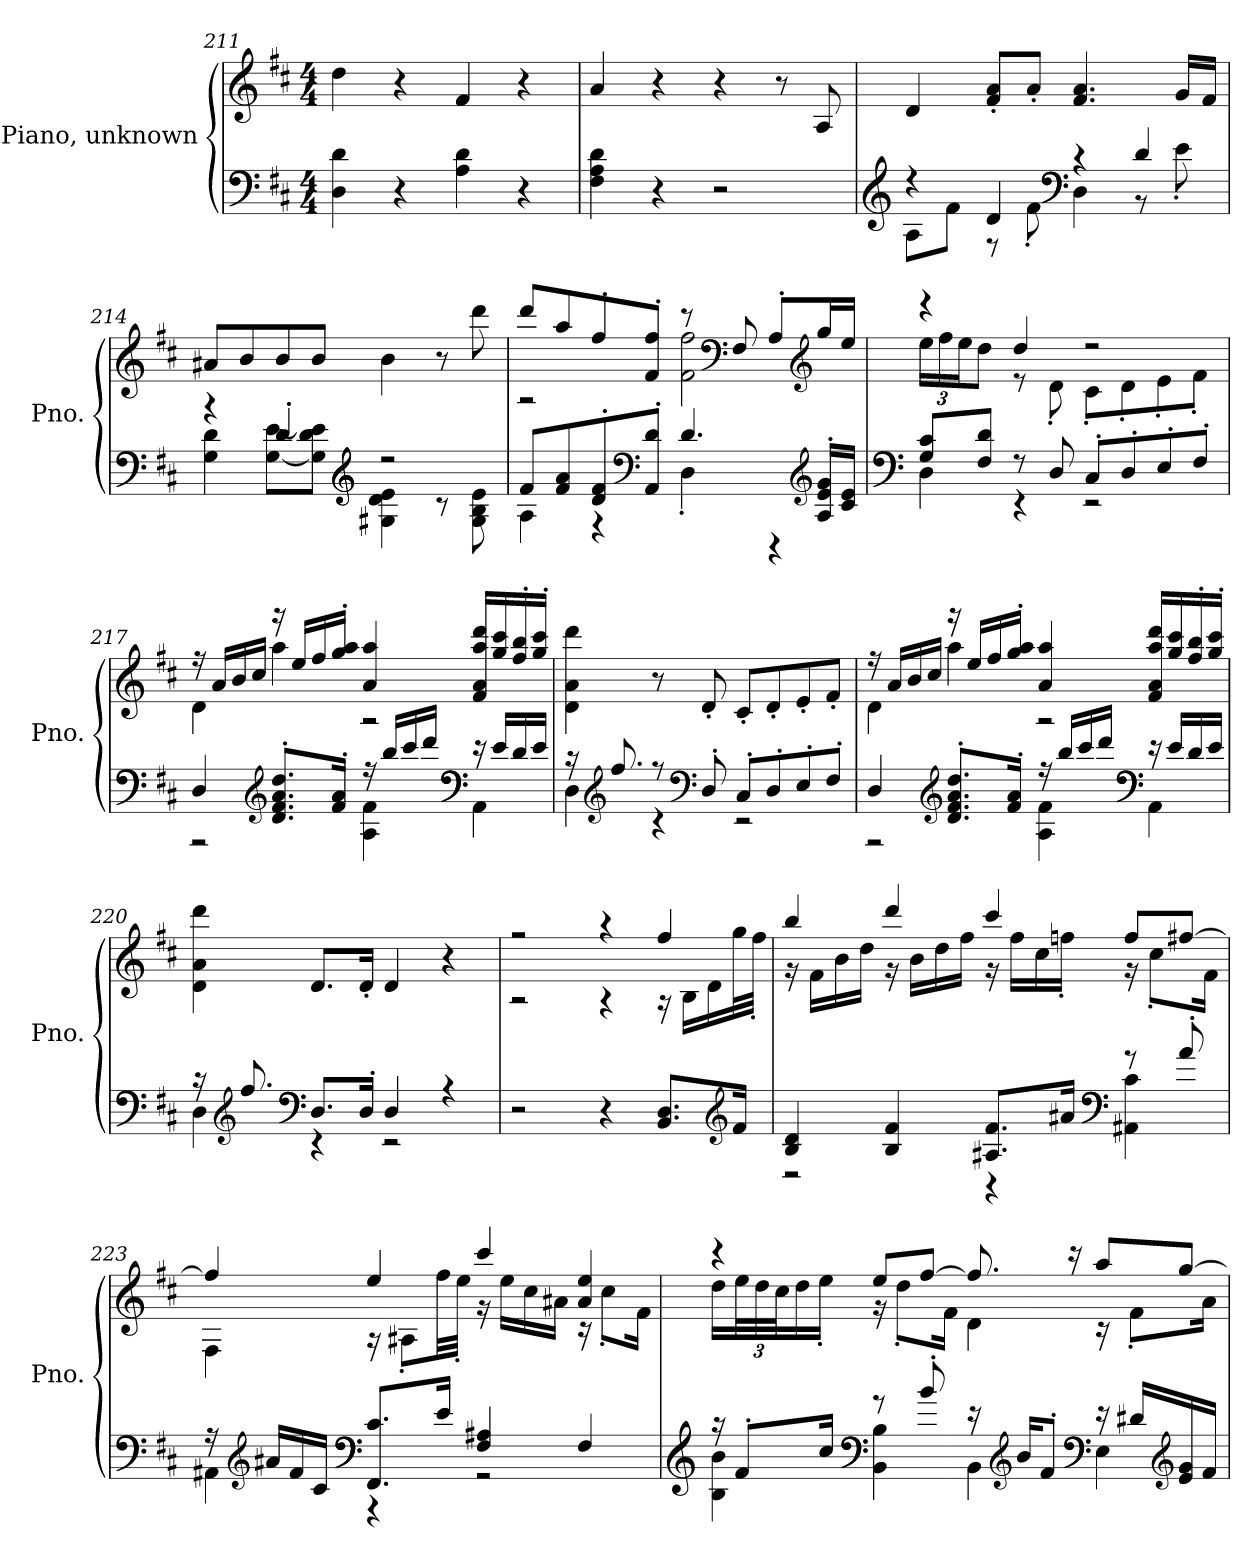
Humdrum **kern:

**kern	**kern
*part1	*part1
*staff2	*staff1
*I"Piano, unknown	*
*I'Pno.	*
*clefF4	*clefG2
*k[f#c#]	*k[f#c#]
*M4/4	*M4/4
=211	=211
4D\ 4d\	4dd\
4r	4r
4A\ 4d\	4f#/
4r	4r
=212	=212
4F#\ 4A\ 4d\	4a/
4r	4r
2r	4r
.	8r
.	8A/
!!LO:LB:g=z
=213	=213
*clefG2	*
*^	*
4r	8A\L	4d/
.	8f#\J	.
4d/	8r	8f#/' 8a/'L
.	8f#'\	8a'/J
*clefF4	*	*
4r	4D\	4.f#/ 4.a/
4d/	8r	.
.	8e'\	16g/LL
.	.	16f#/JJ
=214	=214	=214
4r	4G\ 4d\	8a#X/L
.	.	8b/
4d'/	[8G\ [8e\L	8b/
.	8G\] 8d\ 8e\]J	8b/J
*clefG2	*	*
2r	4G#X\ 4d\ 4e\	4b\
.	8r	8r
.	8G#\ 8B\ 8e\	8ddd\
=215	=215	=215
*	*	*^
8f#/L	4A\	8ddd/L	2r
8f#/ 8a/	.	8aa/	.
8d/' 8f#/'	4r	8ff#'/	.
*clefF4	*	*	*
8AA/' 8d/'J	.	8f#/' 8ff#/'J	.
4.d/	4D'\	8r	2f#\ 2ff#\
*	*	*clefF4	*
.	.	8F#/	.
.	4r	8A'/L	.
*clefG2	*	*clefG2	*
16A/' 16e/' 16g/'LL	.	16gg/L	.
16c#/ 16e/JJ	.	16ee/JJ	.
!!LO:LB:g=z	!!
=216	=216	=216	=216
*clefF4	*	*	*
*	*	*	*Xbrackettup
8G/ 8c#/L	4D\	4r	24ee\LL
.	.	.	24ff#\
.	.	.	24ee\J
8F#/ 8d/J	.	.	8dd\J
8r	4r	4dd/	8r
8D/	.	.	8d'\
8C#'/L	2r	2r	8c#'\L
8D'/	.	.	8d'\
8E'/	.	.	8e'\
8F#'/J	.	.	8f#'\J
=217	=217	=217	=217
4D/	2r	16r	4d\
.	.	16a/LL	.
.	.	16b/	.
.	.	16cc#/JJ	.
*clefG2	*	*	*
8.d/' 8.f#/' 8.a/' 8.dd/'L	.	16r	4aa\
.	.	16ee/LL	.
.	.	16ff#/	.
16f#/' 16a/'Jk	.	16gg/' 16aa/'JJ	.
16r	4A\ 4f#\	4a/ 4aa/	2r
16bb/LL	.	.	.
16ccc#/	.	.	.
16ddd/JJ	.	.	.
*clefF4	*	*	*
16r	4AA\	16f#/ 16a/ 16aa/ 16ddd/LL	.
16e/LL	.	16gg/ 16ccc#/	.
16d/	.	16ff#/' 16bb/'	.
16e/JJ	.	16gg/' 16ccc#/'JJ	.
*	*	*v	*v
!!LO:PB:g=z
=218	=218	=218
16r	4D\	4d\ 4a\ 4ddd\
*clefG2	*	*
8.ff#/	.	.
8r	4r	8r
*clefF4	*	*
8D'/	.	8d'/
8C#'/L	2r	8c#'/L
8D'/	.	8d'/
8E'/	.	8e'/
8F#'/J	.	8f#'/J
=219	=219	=219
*	*	*^
4D/	2r	16r	4d\
.	.	16a/LL	.
.	.	16b/	.
.	.	16cc#/JJ	.
*clefG2	*	*	*
8.d/' 8.f#/' 8.a/' 8.dd/'L	.	16r	4aa\
.	.	16ee/LL	.
.	.	16ff#/	.
16f#/' 16a/'Jk	.	16gg/' 16aa/'JJ	.
16r	4A\ 4f#\	4a/ 4aa/	2r
16bb/LL	.	.	.
16ccc#/	.	.	.
16ddd/JJ	.	.	.
*clefF4	*	*	*
16r	4AA\	16f#/ 16a/ 16aa/ 16ddd/LL	.
16e/LL	.	16gg/ 16ccc#/	.
16d/	.	16ff#/' 16bb/'	.
16e/JJ	.	16gg/' 16ccc#/'JJ	.
*	*	*v	*v
!!LO:LB:g=z
=220	=220	=220
16r	4D\	4d\ 4a\ 4ddd\
*clefG2	*	*
8.ff#/	.	.
*clefF4	*	*
8.D/L	4r	8.d/L
16D'/Jk	.	16d'/Jk
4D/	2r	4d/
4r	.	4r
*v	*v	*
=221	=221
*	*^
2r	2r	2r
4r	4r	4r
8.BB/ 8.D/L	4ff#/	16r
.	.	16B\LL
.	.	16d\
*clefG2	*	*
16f#/Jk	.	32gg\L
.	.	32ff#'\JJJ
=222	=222	=222
*^	*	*
4B/ 4d/	2r	4bb/	16r
.	.	.	16f#\LL
.	.	.	16b\
.	.	.	16dd\JJ
4B/ 4f#/	.	4ddd/	16r
.	.	.	16b\LL
.	.	.	16dd\
.	.	.	16ff#\JJ
8.A#X/ 8.f#/L	4r	4ccc#/	16r
.	.	.	16ff#\LL
.	.	.	16cc#\
16a#X/Jk	.	.	16ffn'\JJ
*clefF4	*	*	*
8r	4AA#X\ 4c#\	8ff/L	16r
.	.	.	8cc#'\L
8a#'/	.	[8ff#X/J	.
.	.	.	16f#\Jk
!!LO:LB:g=z	!!
=223	=223	=223	=223
16r	4AA#X\	4ff#/]	4F#\
*clefG2	*	*	*
16a#X/LL	.	.	.
16f#/	.	.	.
16c#/JJ	.	.	.
*clefF4	*	*	*
8.FF#/ 8.c#/L	4r	4ee/	16r
.	.	.	8A#X'\L
16e/Jk	.	.	32ff#\LL
.	.	.	32ee'\JJJ
4F#/ 4A#X/	2r	4ccc#/	16r
.	.	.	16ee\LL
.	.	.	16cc#\
.	.	.	16a#X\JJ
4F#/	.	4a#/ 4ee/	16r
.	.	.	8cc#'\L
.	.	.	16f#\Jk
!!LO:LB:g=z	!!
=224	=224	=224	=224
*clefG2	*	*	*
16r	4B\ 4b\	4r	16dd\LL
8f#'/L	.	.	48ee\L
.	.	.	48dd\
.	.	.	48cc#\J
.	.	.	16dd\
16cc#/Jk	.	.	16ee'\JJ
*clefF4	*	*	*
8r	4BB\ 4B\	8ee/L	16r
.	.	.	8dd'\L
8b'/	.	[8ff#/J	.
.	.	.	16f#\Jk
16r	4BB\	8.ff#/]	4d\
*clefG2	*	*	*
16b/KL	.	.	.
8f#'/J	.	.	.
.	.	16r	.
*clefF4	*	*	*
16r	4E\	8aa/L	16r
16d#X/LL	.	.	8f#'\L
*clefG2	*	*	*
16e/ 16g/	.	[8gg/J	.
16f#/JJ	.	.	16a\Jk
*v	*v	*	*
*	*v	*v
=	=
*-	*-
